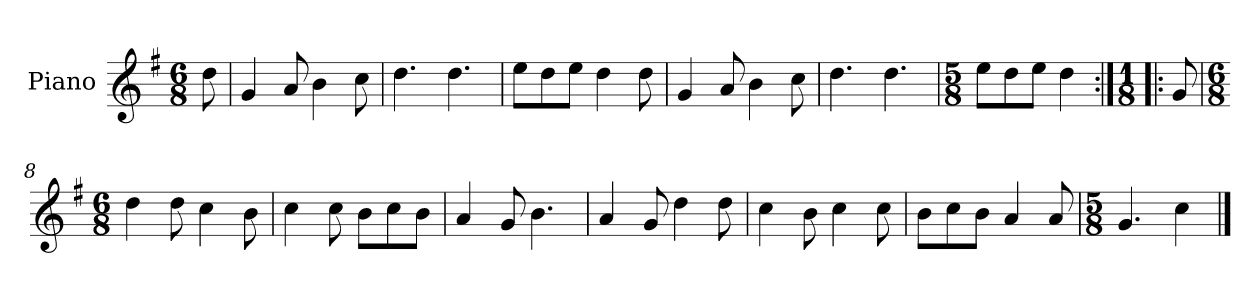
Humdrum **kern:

**kern
*part1
*staff1
*I"Piano
*I'Pno.
*clefG2
*k[f#]
*M6/8
=
8dd\
=1
4g/
8a/
4b\
8cc\
=2
4.dd\
4.dd\
=3
8ee\L
8dd\
8ee\J
4dd\
8dd\
=4
4g/
8a/
4b\
8cc\
=5
4.dd\
4.dd\
=6
*M5/8
8ee\L
8dd\
8ee\J
4dd\
=7:|!|:
*M1/8
8g/
=8
*M6/8
4dd\
8dd\
4cc\
8b\
!!LO:LB:g=z
=9
4cc\
8cc\
8b\L
8cc\
8b\J
=10
4a/
8g/
4.b\
=11
4a/
8g/
4dd\
8dd\
=12
4cc\
8b\
4cc\
8cc\
=13
8b\L
8cc\
8b\J
4a/
8a/
=14
*M5/8
4.g/
4cc\
==
*-
